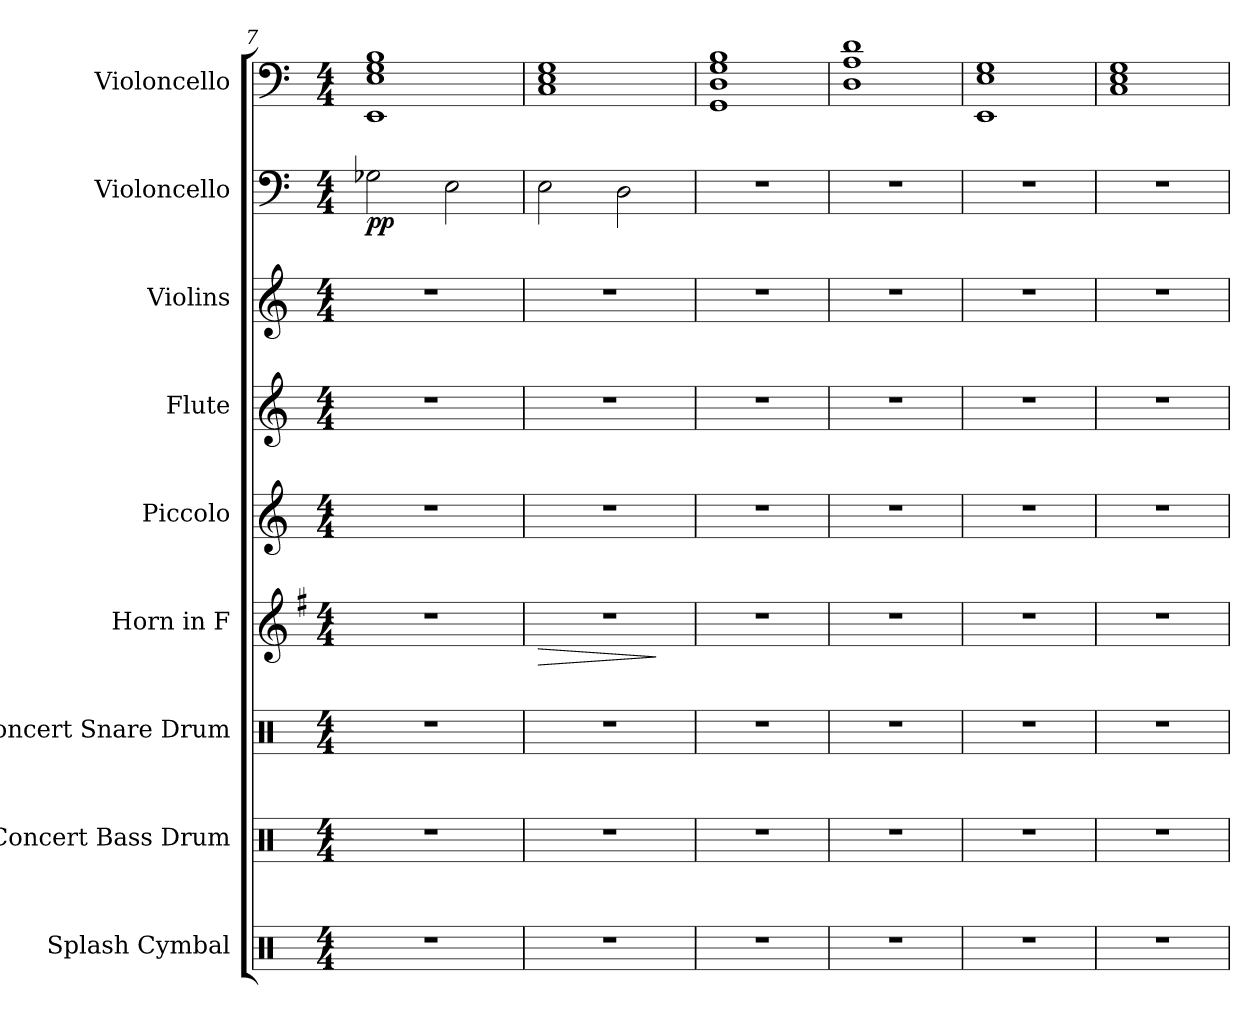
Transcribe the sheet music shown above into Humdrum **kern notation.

**kern	**kern	**kern	**kern	**dynam	**kern	**kern	**kern	**kern	**dynam	**kern
*part9	*part8	*part7	*part6	*part6	*part5	*part4	*part3	*part2	*part2	*part1
*staff9	*staff8	*staff7	*staff6	*staff6	*staff5	*staff4	*staff3	*staff2	*staff2	*staff1
*I"Splash Cymbal	*I"Concert Bass Drum	*I"Concert Snare Drum	*I"Horn in F	*	*I"Piccolo	*I"Flute	*I"Violins	*I"Violoncello	*	*I"Violoncello
*I'Sp. Cym.	*I'Con. BD	*I'Con. Sn.	*	*	*I'Picc.	*I'Fl.	*I'Vlns.	*I'Vc.	*	*I'Vc.
!!LO:PB:g=z
*clefX	*clefX	*clefX	*clefG2	*	*clefG2	*clefG2	*clefG2	*clefF4	*	*clefF4
*	*	*	*ITrd4c7	*	*ITrd-7c-12	*	*	*	*	*
*k[]	*k[]	*k[]	*k[]	*	*k[]	*k[]	*k[]	*k[]	*	*k[]
*M4/4	*M4/4	*M4/4	*M4/4	*	*M4/4	*M4/4	*M4/4	*M4/4	*	*M4/4
=7	=7	=7	=7	=7	=7	=7	=7	=7	=7	=7
!	!	!	!	!	!	!	!	!	!LO:DY:b	!
1r	1r	1r	1r	.	1r	1r	1r	2G-X\	pp	1EE 1E 1G 1B
.	.	.	.	.	.	.	.	2E\	.	.
=8	=8	=8	=8	=8	=8	=8	=8	=8	=8	=8
!	!	!	!	!LO:HP:b	!	!	!	!	!	!
1r	1r	1r	1r	>	1r	1r	1r	2E\	.	1C 1E 1G
.	.	.	.	.	.	.	.	2D\	.	.
.	.	.	.	]	.	.	.	.	.	.
=9	=9	=9	=9	=9	=9	=9	=9	=9	=9	=9
1r	1r	1r	1r	.	1r	1r	1r	1r	.	1GG 1D 1G 1B
=10	=10	=10	=10	=10	=10	=10	=10	=10	=10	=10
1r	1r	1r	1r	.	1r	1r	1r	1r	.	1D 1A 1d
=11	=11	=11	=11	=11	=11	=11	=11	=11	=11	=11
1r	1r	1r	1r	.	1r	1r	1r	1r	.	1EE 1E 1G
=12	=12	=12	=12	=12	=12	=12	=12	=12	=12	=12
1r	1r	1r	1r	.	1r	1r	1r	1r	.	1C 1E 1G
=	=	=	=	=	=	=	=	=	=	=
*-	*-	*-	*-	*-	*-	*-	*-	*-	*-	*-
